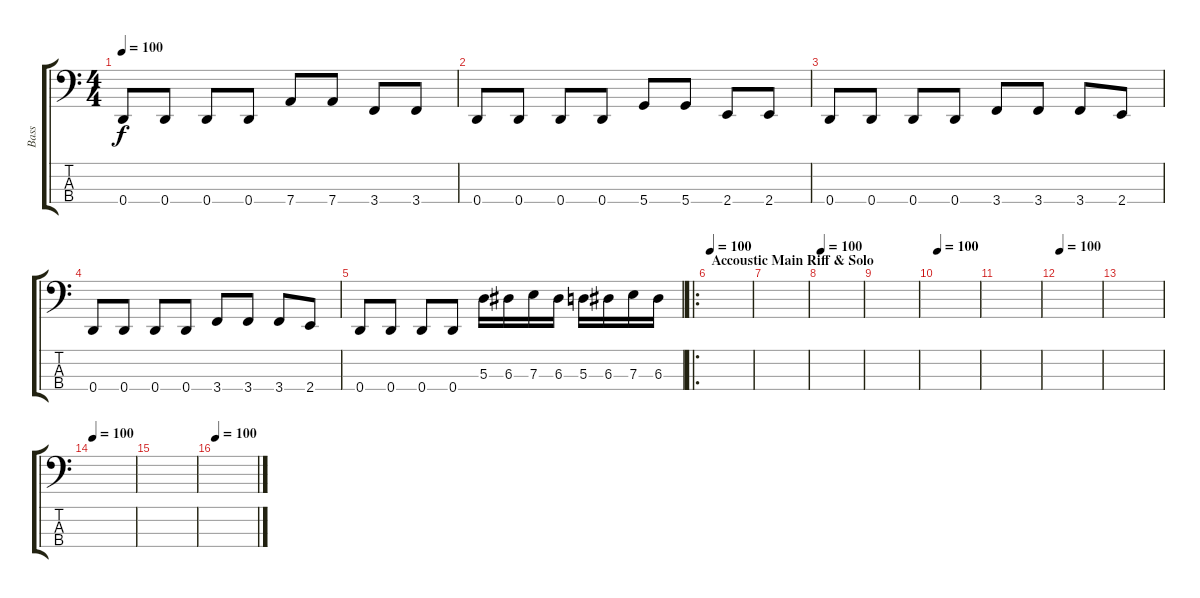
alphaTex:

\track ("Bass" "Bass") {instrument electricbassfinger}
\staff {score tabs}
\tuning (G2 D2 A1 D1) {hide}
\ts (4 4)
\tempo 100
\clef f4
\ks c
0.4.8{dy f} 0.4.8 0.4.8 0.4.8 7.4.8 7.4.8 3.4.8 3.4.8 |
0.4.8 0.4.8 0.4.8 0.4.8 5.4.8 5.4.8 2.4.8 2.4.8 |
0.4.8 0.4.8 0.4.8 0.4.8 3.4.8 3.4.8 3.4.8 2.4.8 |
0.4.8 0.4.8 0.4.8 0.4.8 3.4.8 3.4.8 3.4.8 2.4.8 |
0.4.8 0.4.8 0.4.8 0.4.8 5.3.16 6.3.16 7.3.16 6.3.16 5.3.16 6.3.16 7.3.16 6.3.16 |
\ro
\section ("" "Accoustic Main Riff & Solo")
\tempo 100
|
|
\tempo 100
|
|
\tempo 100
|
|
\tempo 100
|
|
\tempo 100
|
|
\tempo 100
